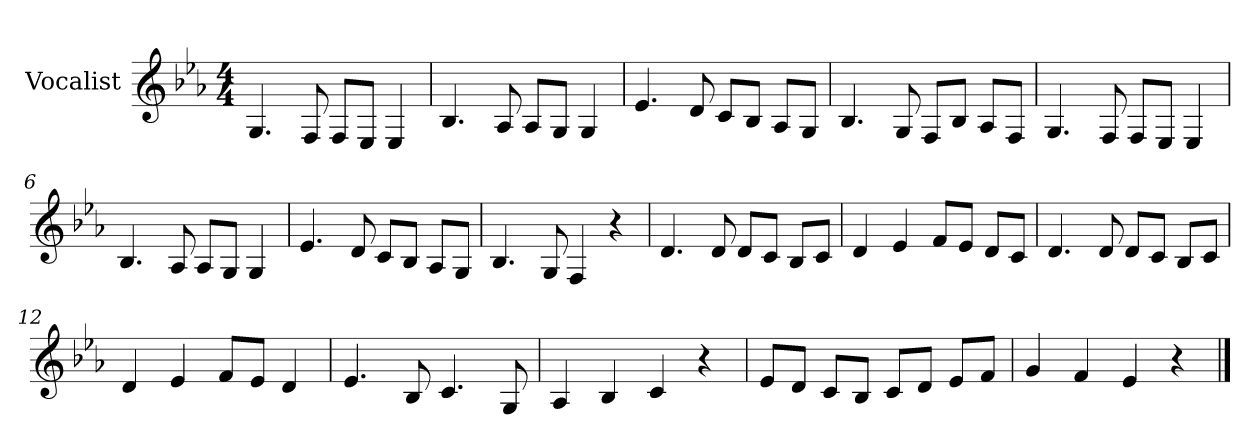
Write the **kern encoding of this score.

**kern
*part1
*staff1
*I"Vocalist
*k[b-e-a-]
*E-:
*M4/4
=1
4.G
8F
8FL
8E-J
4E-
=2
4.B-
8A-
8A-L
8GJ
4G
=3
4.e-
8d
8cL
8B-J
8A-L
8GJ
=4
4.B-
8G
8FL
8B-J
8A-L
8FJ
=5
4.G
8F
8FL
8E-J
4E-
=6
4.B-
8A-
8A-L
8GJ
4G
=7
4.e-
8d
8cL
8B-J
8A-L
8GJ
=8
4.B-
8G
4F
4r
=9
4.d
8d
8dL
8cJ
8B-L
8cJ
=10
4d
4e-
8fL
8e-J
8dL
8cJ
=11
4.d
8d
8dL
8cJ
8B-L
8cJ
=12
4d
4e-
8fL
8e-J
4d
=13
4.e-
8B-
4.c
8G
=14
4A-
4B-
4c
4r
=15
8e-L
8dJ
8cL
8B-J
8cL
8dJ
8e-L
8fJ
=16
4g
4f
4e-
4r
==
*-
